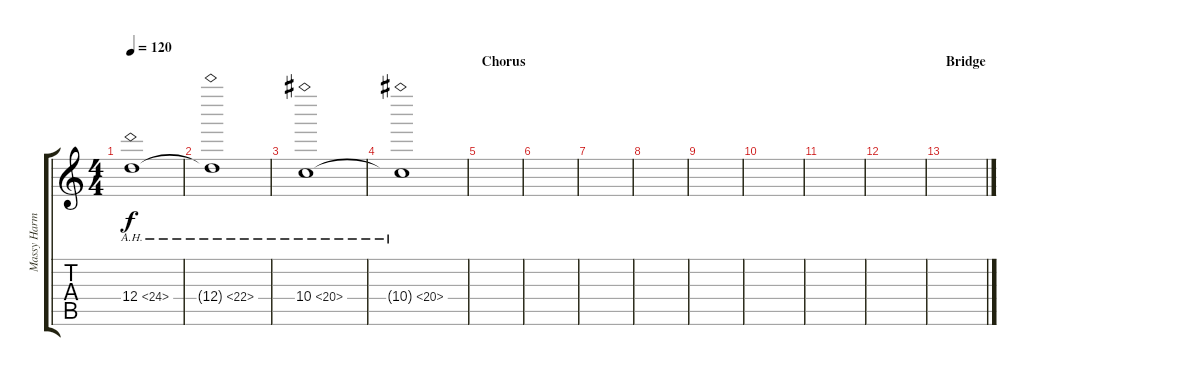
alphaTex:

\track ("Massy Harmonics" "Massy Harm") {instrument electricguitarmuted}
\staff {score tabs}
\tuning (E4 B3 G3 D3 A2 E2) {hide}
\ts (4 4)
\tempo 120
\clef g2
\ks c
12.4{ah 12}.1{dy f} |
12.4{ah 10 t}.1 |
10.4{ah 10}.1 |
10.4{ah 10 t}.1 |
\section ("" "Chorus")
|
|
|
|
|
|
|
|
\section ("" "Bridge")
